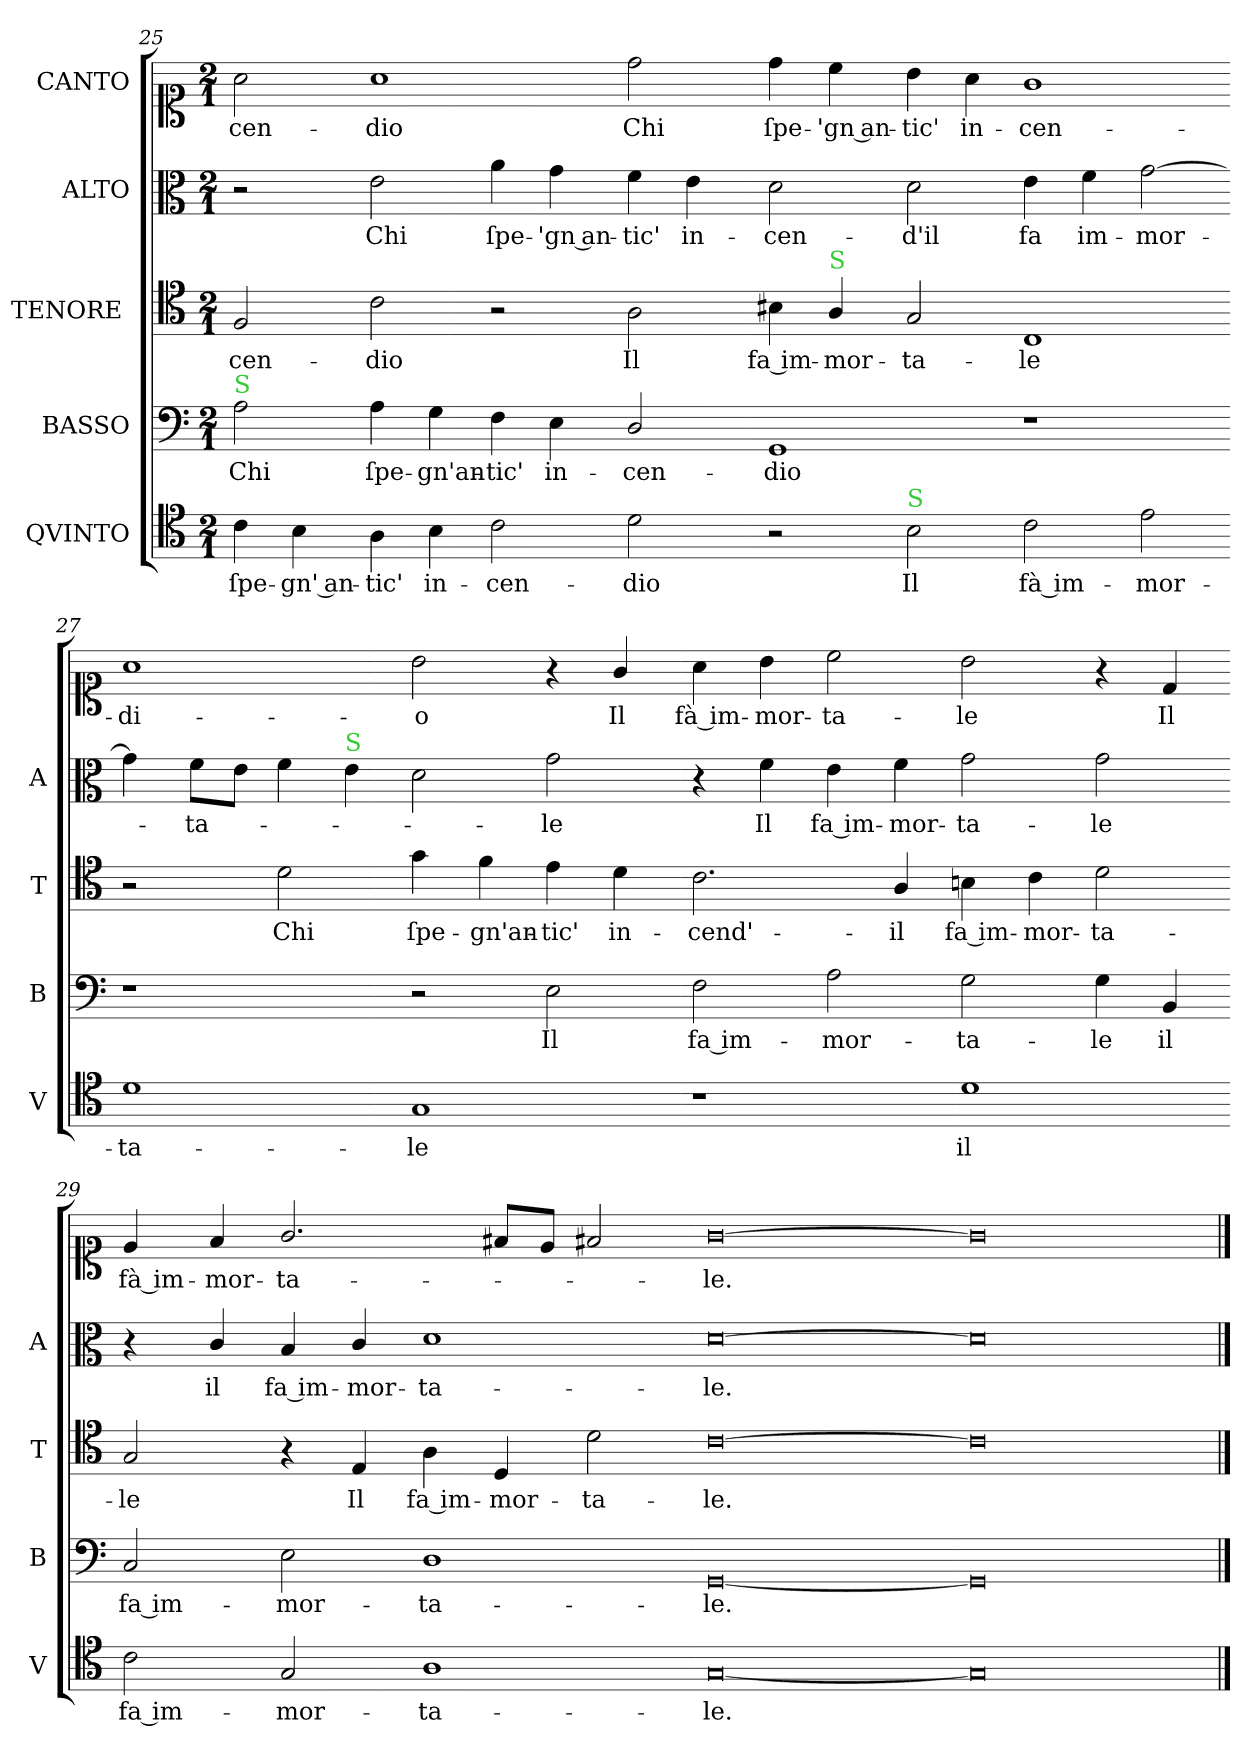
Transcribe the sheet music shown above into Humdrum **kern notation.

**kern	**text	**kern	**text	**kern	**text	**kern	**text	**kern	**text
*part5	*part5	*part4	*part4	*part3	*part3	*part2	*part2	*part1	*part1
*staff5	*staff5	*staff4	*staff4	*staff3	*staff3	*staff2	*staff2	*staff1	*staff1
*I"QVINTO	*	*I"BASSO	*	*I"TENORE 	*	*I"ALTO	*	*I"CANTO	*
*I'V	*	*I'B	*	*I'T	*	*I'A	*	*	*
*clefC4	*	*clefF4	*	*clefC4	*	*clefC3	*	*clefC1	*
*k[]	*	*k[]	*	*k[]	*	*k[]	*	*k[]	*
*M2/1	*	*M2/1	*	*M2/1	*	*M2/1	*	*M2/1	*
=25	=25	=25	=25	=25	=25	=25	=25	=25	=25
!	!	!LO:TX:a:color=limegreen:t=S	!	!	!	!	!	!	!
4c\	ſpe-	2A\	Chi	2F/	-cen-	2r	.	2a\	-cen-
4B\	-gn' an-	.	.	.	.	.	.	.	.
4A\	-tic'	4A\	ſpe-	2c\	-dio	2e\	Chi	1a	-dio
4B\	in-	4G\	-gn'an-	.	.	.	.	.	.
2c\	-cen-	4F\	-tic'	2r	.	4a\	ſpe-	.	.
.	.	4E\	in-	.	.	4g\	-'gn an-	.	.
!	!	!	!	!	!	!	!	!	!LO:LY:i
2d\	-dio	2D/	-cen-	2A\	Il	4f\	-tic'	2dd\	Chi
.	.	.	.	.	.	4e\	in-	.	.
=26-	=26-	=26-	=26-	=26-	=26-	=26-	=26-	=26-	=26-
!	!	!	!	!	!	!	!	!	!LO:LY:i
2r	.	1GG	-dio	4B#X\	fa im-	2d\	-cen-	4dd\	ſpe-
!	!	!	!	!LO:TX:a:color=limegreen:t=S	!	!	!	!	!
!	!	!	!	!	!	!	!	!	!LO:LY:i
.	.	.	.	4A/	-mor-	.	.	4cc\	-'gn an-
!LO:TX:a:color=limegreen:t=S	!	!	!	!	!	!	!	!	!
!	!	!	!	!	!	!	!	!	!LO:LY:i
2B\	Il	.	.	2G/	-ta-	2d\	-d'il	4b\	-tic'
!	!	!	!	!	!	!	!	!	!LO:LY:i
.	.	.	.	.	.	.	.	4a\	in-
!	!	!	!	!	!	!	!	!	!LO:LY:i
2c\	fà im-	1r	.	1C	-le	4e\	fa	1g	-cen-
.	.	.	.	.	.	4f\	im-	.	.
2e\	-mor-	.	.	.	.	[2g\	-mor-	.	.
=27-	=27-	=27-	=27-	=27-	=27-	=27-	=27-	=27-	=27-
!	!	!	!	!	!	!	!	!	!LO:LY:i
1d	-ta-	1r	.	2r	.	4g\]	.	1a	-di-
.	.	.	.	.	.	8f\L	-ta-	.	.
.	.	.	.	.	.	8e\J	.	.	.
.	.	.	.	2d\	Chi	4f\	.	.	.
!	!	!	!	!	!	!LO:TX:a:color=limegreen:t=S	!	!	!
.	.	.	.	.	.	4e\	.	.	.
!	!	!	!	!	!	!	!	!	!LO:LY:i
1G	-le	2r	.	4g\	ſpe-	2d\	.	2b\	-o
.	.	.	.	4f\	-gn'an-	.	.	.	.
.	.	2E\	Il	4e\	-tic'	2g\	-le	4r	.
.	.	.	.	4d\	in-	.	.	4g/	Il
=28-	=28-	=28-	=28-	=28-	=28-	=28-	=28-	=28-	=28-
1r	.	2F\	fa im-	2.c\	-cend'-	4r	.	4a\	fà im-
.	.	.	.	.	.	4f\	Il	4b\	-mor-
.	.	2A\	-mor-	.	.	4e\	fa im-	2cc\	-ta-
.	.	.	.	4A/	-il	4f\	-mor-	.	.
1d	il	2G\	-ta-	4Bn\	fa im-	2g\	-ta-	2b\	-le
.	.	.	.	4c\	-mor-	.	.	.	.
.	.	4G\	-le	2d\	-ta-	2g\	-le	4r	.
.	.	4BB/	il	.	.	.	.	4d/	Il
=29-	=29-	=29-	=29-	=29-	=29-	=29-	=29-	=29-	=29-
2c\	fa im-	2C/	fa im-	2G/	-le	4r	.	4e/	fà im-
.	.	.	.	.	.	4c/	il	4f/	-mor-
2G/	-mor-	2E\	-mor-	4r	.	4B/	fa im-	2.g/	-ta-
.	.	.	.	4E/	Il	4c/	-mor-	.	.
1A	-ta-	1D	-ta-	4A\	fa im-	1d	-ta-	.	.
.	.	.	.	4D/	-mor-	.	.	8f#X/L	.
.	.	.	.	.	.	.	.	8e/J	.
.	.	.	.	2d\	-ta-	.	.	2f#X/	.
=30-	=30-	=30-	=30-	=30-	=30-	=30-	=30-	=30-	=30-
[0G	-le.	[0GG	-le.	[0c	-le.	[0d	-le.	[0g	-le.
=31-	=31-	=31-	=31-	=31-	=31-	=31-	=31-	=31-	=31-
0G]	.	0GG]	.	0c]	.	0d]	.	0g]	.
==	==	==	==	==	==	==	==	==	==
*-	*-	*-	*-	*-	*-	*-	*-	*-	*-
